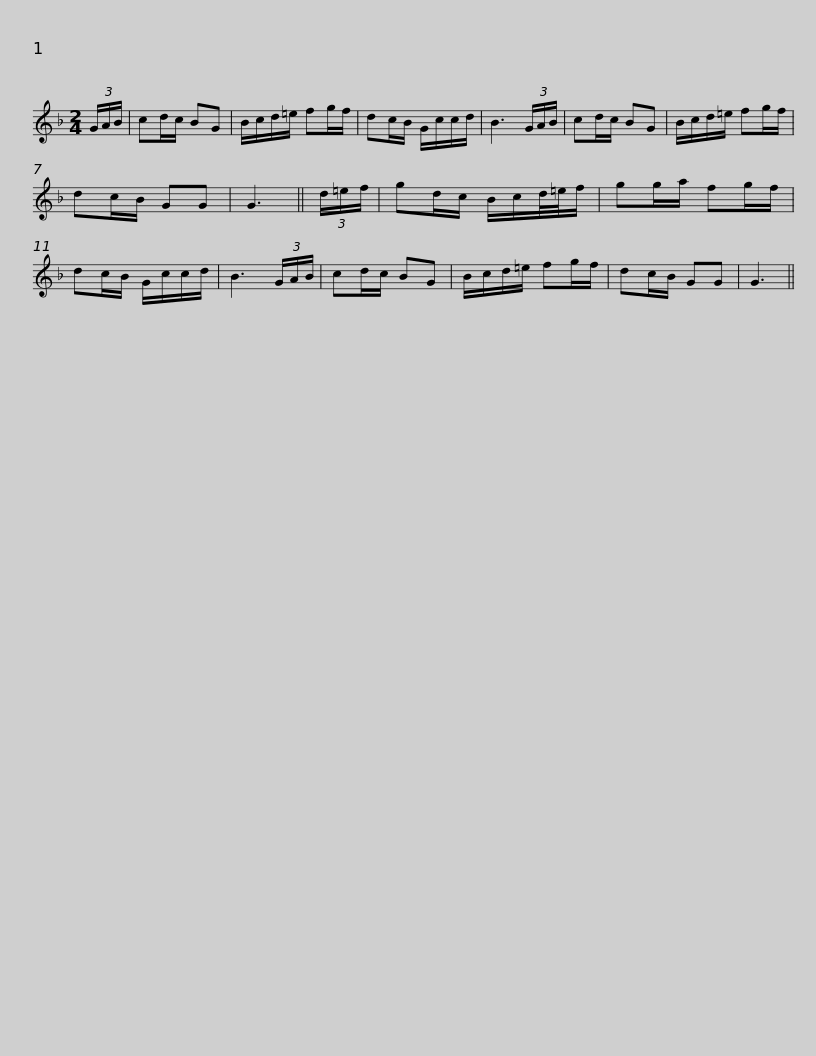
X:1
L:1/8
M:2/4
I:linebreak $
K:F
V:1 treble
V:1
 (3G/A/B/ | cd/c/ BG | B/c/d/=e/ fg/f/ | dc/B/ G/c/c/d/ | B3 (3G/A/B/ | %5
 cd/c/ BG | B/c/d/=e/ fg/f/ | dc/B/ GG | G3 ||$ (3d/=e/f/ | %10
 gd/c/ B/c/d/4=e/4f/ | gg/a/ fg/f/ | dc/B/ G/c/c/d/ | B3 (3G/A/B/ | cd/c/ BG | %15
 B/c/d/=e/ fg/f/ | dc/B/ GG |$ G3 || %18
